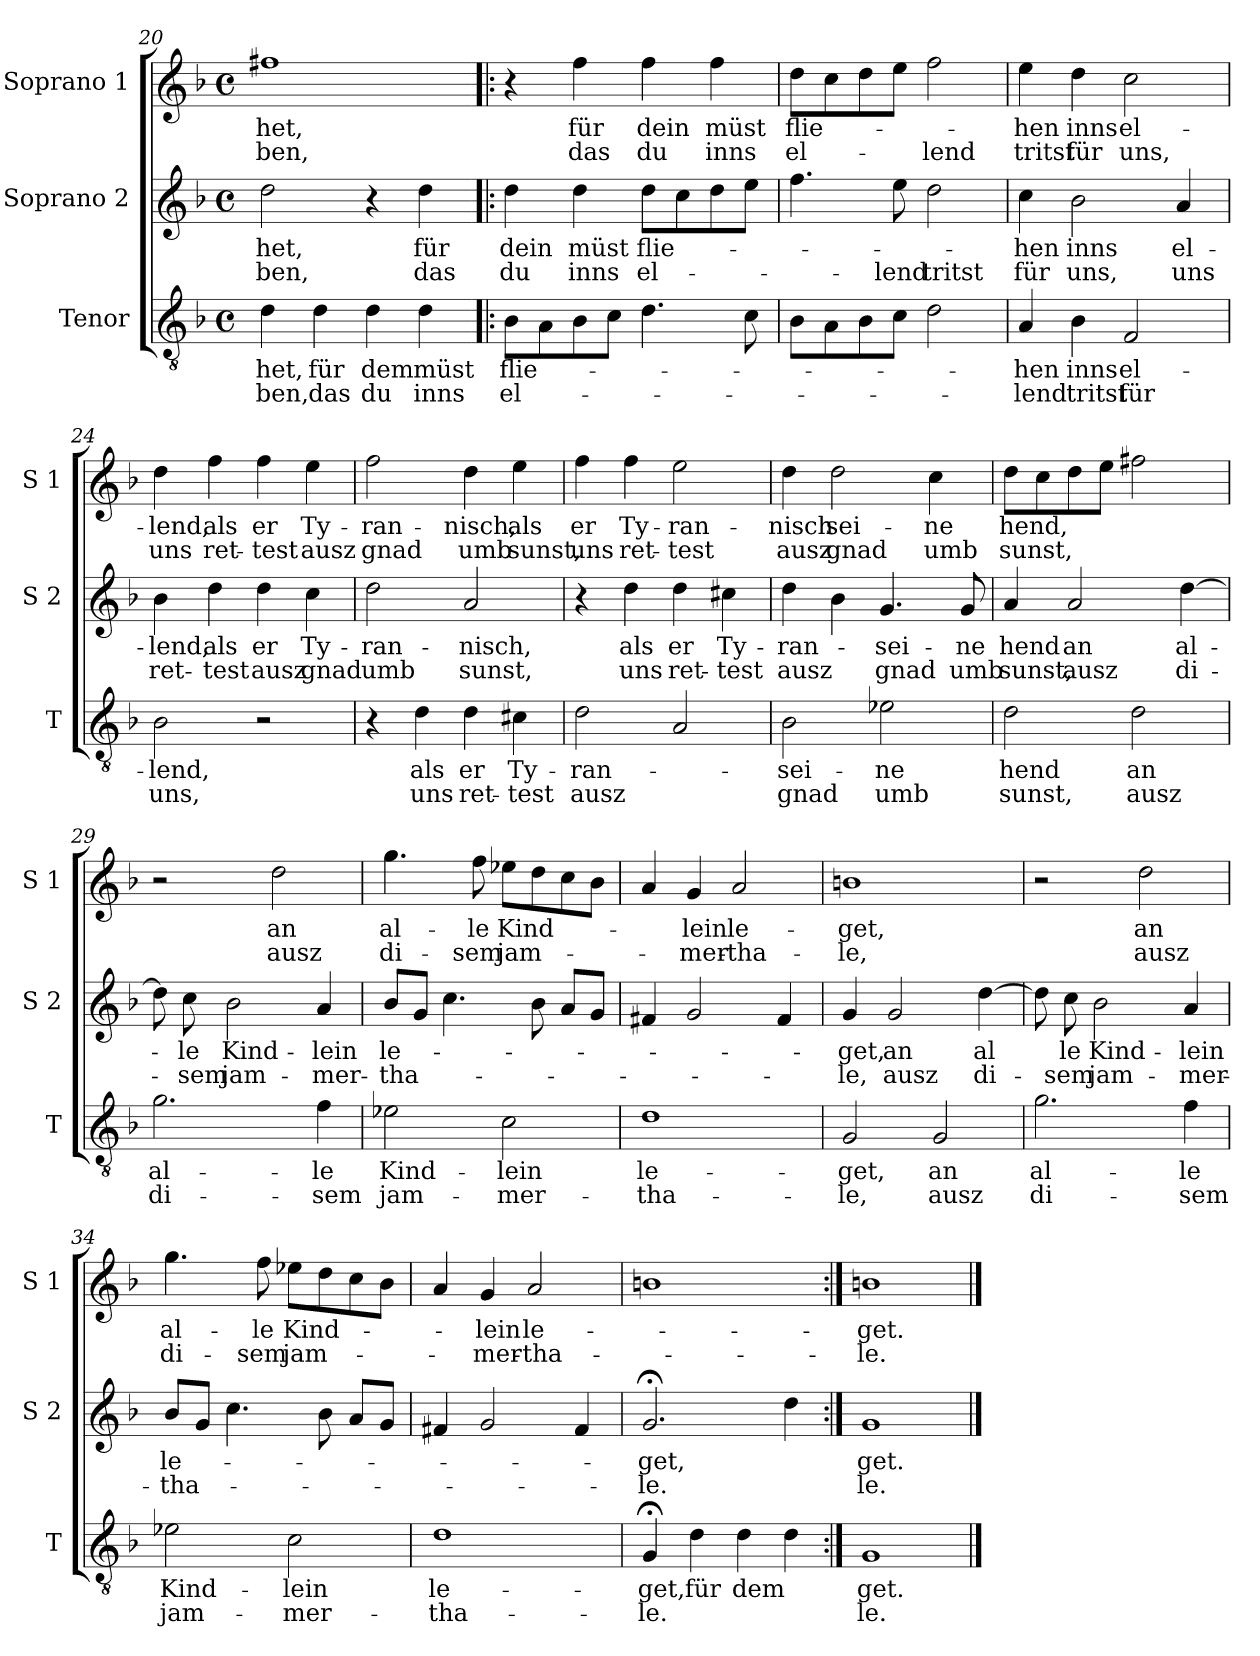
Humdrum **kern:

**kern	**text	**text	**kern	**text	**text	**kern	**text	**text
*part3	*part3	*part3	*part2	*part2	*part2	*part1	*part1	*part1
*staff3	*staff3	*staff3	*staff2	*staff2	*staff2	*staff1	*staff1	*staff1
*I"Tenor	*	*	*I"Soprano 2	*	*	*I"Soprano 1	*	*
*I'T	*	*	*I'S 2	*	*	*I'S 1	*	*
*clefGv2	*	*	*clefG2	*	*	*clefG2	*	*
*k[b-]	*	*	*k[b-]	*	*	*k[b-]	*	*
*F:	*	*	*F:	*	*	*F:	*	*
*M4/4	*	*	*M4/4	*	*	*M4/4	*	*
*met(c)	*	*	*met(c)	*	*	*met(c)	*	*
=20	=20	=20	=20	=20	=20	=20	=20	=20
!	!LO:LY:b	!LO:LY:b	!	!LO:LY:b	!LO:LY:b	!	!LO:LY:b	!LO:LY:b
4d\	-het,	-ben,	2dd\	-het,	-ben,	1ff#X	-het,	-ben,
!	!LO:LY:b	!LO:LY:b	!	!	!	!	!	!
4d\	für	das	.	.	.	.	.	.
!	!LO:LY:b	!LO:LY:b	!	!	!	!	!	!
4d\	dem	du	4r	.	.	.	.	.
!	!LO:LY:b	!LO:LY:b	!	!LO:LY:b	!LO:LY:b	!	!	!
4d\	müst	inns	4dd\	für	das	.	.	.
=21!|:	=21!|:	=21!|:	=21!|:	=21!|:	=21!|:	=21!|:	=21!|:	=21!|:
!	!LO:LY:b	!LO:LY:b	!	!LO:LY:b	!LO:LY:b	!	!	!
8B-\L	flie-	el-	4dd\	dein	du	4r	.	.
8A\	.	.	.	.	.	.	.	.
!	!	!	!	!LO:LY:b	!LO:LY:b	!	!LO:LY:b	!LO:LY:b
8B-\	.	.	4dd\	müst	inns	4ff\	für	das
8c\J	.	.	.	.	.	.	.	.
!	!	!	!	!LO:LY:b	!LO:LY:b	!	!LO:LY:b	!LO:LY:b
4.d\	.	.	8dd\L	flie-	el-	4ff\	dein	du
.	.	.	8cc\	.	.	.	.	.
!	!	!	!	!	!	!	!LO:LY:b	!LO:LY:b
.	.	.	8dd\	.	.	4ff\	müst	inns
8c\	.	.	8ee\J	.	.	.	.	.
=22	=22	=22	=22	=22	=22	=22	=22	=22
!	!	!	!	!	!	!	!LO:LY:b	!LO:LY:b
8B-\L	.	.	4.ff\	.	.	8dd\L	flie-	el-
8A\	.	.	.	.	.	8cc\	.	.
8B-\	.	.	.	.	.	8dd\	.	.
!	!	!	!	!	!LO:LY:b	!	!	!
8c\J	.	.	8ee\	.	-lend	8ee\J	.	.
!	!	!	!	!	!LO:LY:b	!	!	!LO:LY:b
2d\	.	.	2dd\	.	tritst	2ff\	.	-lend
!!LO:LB:g=z
=23	=23	=23	=23	=23	=23	=23	=23	=23
!	!LO:LY:b	!LO:LY:b	!	!LO:LY:b	!LO:LY:b	!	!LO:LY:b	!LO:LY:b
4A/	-hen	-lend	4cc\	-hen	für	4ee\	-hen	tritst
!	!LO:LY:b	!LO:LY:b	!	!LO:LY:b	!LO:LY:b	!	!LO:LY:b	!LO:LY:b
4B-\	inns	tritst	2b-\	inns	uns,	4dd\	inns	für
!	!LO:LY:b	!LO:LY:b	!	!	!	!	!LO:LY:b	!LO:LY:b
2F/	el-	für	.	.	.	2cc\	el-	uns,
!	!	!	!	!LO:LY:b	!LO:LY:b	!	!	!
.	.	.	4a/	el-	uns	.	.	.
=24	=24	=24	=24	=24	=24	=24	=24	=24
!	!LO:LY:b	!LO:LY:b	!	!LO:LY:b	!LO:LY:b	!	!LO:LY:b	!LO:LY:b
2B-\	-lend,	uns,	4b-\	-lend,	ret-	4dd\	-lend,	uns
!	!	!	!	!LO:LY:b	!LO:LY:b	!	!LO:LY:b	!LO:LY:b
.	.	.	4dd\	als	-test	4ff\	als	ret-
!	!	!	!	!LO:LY:b	!LO:LY:b	!	!LO:LY:b	!LO:LY:b
2r	.	.	4dd\	er	ausz	4ff\	er	-test
!	!	!	!	!LO:LY:b	!LO:LY:b	!	!LO:LY:b	!LO:LY:b
.	.	.	4cc\	Ty-	gnad	4ee\	Ty-	ausz
=25	=25	=25	=25	=25	=25	=25	=25	=25
!	!	!	!	!LO:LY:b	!LO:LY:b	!	!LO:LY:b	!LO:LY:b
4r	.	.	2dd\	-ran-	umb	2ff\	-ran-	gnad
!	!LO:LY:b	!LO:LY:b	!	!	!	!	!	!
4d\	als	uns	.	.	.	.	.	.
!	!LO:LY:b	!LO:LY:b	!	!LO:LY:b	!LO:LY:b	!	!LO:LY:b	!LO:LY:b
4d\	er	ret-	2a/	-nisch,	sunst,	4dd\	-nisch,	umb
!	!LO:LY:b	!LO:LY:b	!	!	!	!	!LO:LY:b	!LO:LY:b
4c#X\	Ty-	-test	.	.	.	4ee\	als	sunst,
=26	=26	=26	=26	=26	=26	=26	=26	=26
!	!LO:LY:b	!LO:LY:b	!	!	!	!	!LO:LY:b	!LO:LY:b
2d\	-ran-	ausz	4r	.	.	4ff\	er	uns
!	!	!	!	!LO:LY:b	!LO:LY:b	!	!LO:LY:b	!LO:LY:b
.	.	.	4dd\	als	uns	4ff\	Ty-	ret-
!	!	!	!	!LO:LY:b	!LO:LY:b	!	!LO:LY:b	!LO:LY:b
2A/	.	.	4dd\	er	ret-	2ee\	-ran-	-test
!	!	!	!	!LO:LY:b	!LO:LY:b	!	!	!
.	.	.	4cc#X\	Ty-	-test	.	.	.
=27	=27	=27	=27	=27	=27	=27	=27	=27
!	!LO:LY:b	!LO:LY:b	!	!LO:LY:b	!LO:LY:b	!	!LO:LY:b	!LO:LY:b
2B-\	sei-	gnad	4dd\	-ran-	ausz	4dd\	-nisch	ausz
!	!	!	!	!	!	!	!LO:LY:b	!LO:LY:b
.	.	.	4b-\	.	.	2dd\	sei-	gnad
!	!LO:LY:b	!LO:LY:b	!	!LO:LY:b	!LO:LY:b	!	!	!
2e-X\	-ne	umb	4.g/	sei-	gnad	.	.	.
!	!	!	!	!	!	!	!LO:LY:b	!LO:LY:b
.	.	.	.	.	.	4cc\	-ne	umb
!	!	!	!	!LO:LY:b	!LO:LY:b	!	!	!
.	.	.	8g/	-ne	umb	.	.	.
!!LO:PB:g=z
=28	=28	=28	=28	=28	=28	=28	=28	=28
!	!LO:LY:b	!LO:LY:b	!	!LO:LY:b	!LO:LY:b	!	!LO:LY:b	!LO:LY:b
2d\	hend	sunst,	4a/	hend	sunst,	8dd\L	hend,	sunst,
.	.	.	.	.	.	8cc\	.	.
!	!	!	!	!LO:LY:b	!LO:LY:b	!	!	!
.	.	.	2a/	an	ausz	8dd\	.	.
.	.	.	.	.	.	8ee\J	.	.
!	!LO:LY:b	!LO:LY:b	!	!	!	!	!	!
2d\	an	ausz	.	.	.	2ff#X\	.	.
!	!	!	!	!LO:LY:b	!LO:LY:b	!	!	!
.	.	.	[4dd\	al-	di-	.	.	.
=29	=29	=29	=29	=29	=29	=29	=29	=29
!	!LO:LY:b	!LO:LY:b	!	!	!	!	!	!
2.g\	al-	di-	8dd\]	.	.	2r	.	.
!	!	!	!	!LO:LY:b	!LO:LY:b	!	!	!
.	.	.	8cc\	-le	-sem	.	.	.
!	!	!	!	!LO:LY:b	!LO:LY:b	!	!	!
.	.	.	2b-\	Kind-	jam-	.	.	.
!	!	!	!	!	!	!	!LO:LY:b	!LO:LY:b
.	.	.	.	.	.	2dd\	an	ausz
!	!LO:LY:b	!LO:LY:b	!	!LO:LY:b	!LO:LY:b	!	!	!
4f\	-le	-sem	4a/	-lein	-mer-	.	.	.
=30	=30	=30	=30	=30	=30	=30	=30	=30
!	!LO:LY:b	!LO:LY:b	!	!LO:LY:b	!LO:LY:b	!	!LO:LY:b	!LO:LY:b
2e-X\	Kind-	jam-	8b-/L	le-	-tha-	4.gg\	al-	di-
.	.	.	8g/J	.	.	.	.	.
.	.	.	4.cc\	.	.	.	.	.
!	!	!	!	!	!	!	!LO:LY:b	!LO:LY:b
.	.	.	.	.	.	8ff\	-le	-sem
!	!LO:LY:b	!LO:LY:b	!	!	!	!	!LO:LY:b	!LO:LY:b
2c\	-lein	-mer-	.	.	.	8ee-X\L	Kind-	jam-
.	.	.	8b-\	.	.	8dd\	.	.
.	.	.	8a/L	.	.	8cc\	.	.
.	.	.	8g/J	.	.	8b-\J	.	.
=31	=31	=31	=31	=31	=31	=31	=31	=31
!	!LO:LY:b	!LO:LY:b	!	!	!	!	!	!
1d	le-	-tha-	4f#X/	.	.	4a/	.	.
!	!	!	!	!	!	!	!LO:LY:b	!LO:LY:b
.	.	.	2g/	.	.	4g/	-lein	-mer-
!	!	!	!	!	!	!	!LO:LY:b	!LO:LY:b
.	.	.	.	.	.	2a/	le-	-tha-
.	.	.	4f#/	.	.	.	.	.
=32	=32	=32	=32	=32	=32	=32	=32	=32
!	!LO:LY:b	!LO:LY:b	!	!LO:LY:b	!LO:LY:b	!	!LO:LY:b	!LO:LY:b
2G/	-get,	-le,	4g/	-get,	-le,	1bn	-get,	-le,
!	!	!	!	!LO:LY:b	!LO:LY:b	!	!	!
.	.	.	2g/	an	ausz	.	.	.
!	!LO:LY:b	!LO:LY:b	!	!	!	!	!	!
2G/	an	ausz	.	.	.	.	.	.
!	!	!	!	!LO:LY:b	!LO:LY:b	!	!	!
.	.	.	[4dd\	al	di-	.	.	.
!!LO:LB:g=z
=33	=33	=33	=33	=33	=33	=33	=33	=33
!	!LO:LY:b	!LO:LY:b	!	!	!	!	!	!
2.g\	al-	di-	8dd\]	.	.	2r	.	.
!	!	!	!	!LO:LY:b	!LO:LY:b	!	!	!
.	.	.	8cc\	le	-sem	.	.	.
!	!	!	!	!LO:LY:b	!LO:LY:b	!	!	!
.	.	.	2b-\	Kind-	jam-	.	.	.
!	!	!	!	!	!	!	!LO:LY:b	!LO:LY:b
.	.	.	.	.	.	2dd\	an	ausz
!	!LO:LY:b	!LO:LY:b	!	!LO:LY:b	!LO:LY:b	!	!	!
4f\	-le	-sem	4a/	-lein	-mer-	.	.	.
=34	=34	=34	=34	=34	=34	=34	=34	=34
!	!LO:LY:b	!LO:LY:b	!	!LO:LY:b	!LO:LY:b	!	!LO:LY:b	!LO:LY:b
2e-X\	Kind-	jam-	8b-/L	le-	-tha-	4.gg\	al-	di-
.	.	.	8g/J	.	.	.	.	.
.	.	.	4.cc\	.	.	.	.	.
!	!	!	!	!	!	!	!LO:LY:b	!LO:LY:b
.	.	.	.	.	.	8ff\	-le	-sem
!	!LO:LY:b	!LO:LY:b	!	!	!	!	!LO:LY:b	!LO:LY:b
2c\	-lein	-mer-	.	.	.	8ee-X\L	Kind-	jam-
.	.	.	8b-\	.	.	8dd\	.	.
.	.	.	8a/L	.	.	8cc\	.	.
.	.	.	8g/J	.	.	8b-\J	.	.
=35	=35	=35	=35	=35	=35	=35	=35	=35
!	!LO:LY:b	!LO:LY:b	!	!	!	!	!	!
1d	le-	-tha-	4f#X/	.	.	4a/	.	.
!	!	!	!	!	!	!	!LO:LY:b	!LO:LY:b
.	.	.	2g/	.	.	4g/	-lein	-mer-
!	!	!	!	!	!	!	!LO:LY:b	!LO:LY:b
.	.	.	.	.	.	2a/	le-	-tha-
.	.	.	4f#/	.	.	.	.	.
=36	=36	=36	=36	=36	=36	=36	=36	=36
!	!LO:LY:b	!LO:LY:b	!	!LO:LY:b	!LO:LY:b	!	!	!
4G;</	-get,	-le.	2.g;</	-get,	-le.	1bn	.	.
!	!LO:LY:b	!	!	!	!	!	!	!
4d\	für	.	.	.	.	.	.	.
!	!LO:LY:b	!	!	!	!	!	!	!
4d\	dem	.	.	.	.	.	.	.
4d\	.	.	4dd\	.	.	.	.	.
=37:|!	=37:|!	=37:|!	=37:|!	=37:|!	=37:|!	=37:|!	=37:|!	=37:|!
!	!LO:LY:b	!LO:LY:b	!	!LO:LY:b	!LO:LY:b	!	!LO:LY:b	!LO:LY:b
1G	get.	le.	1g	-get.	le.	1bn	-get.	-le.
==	==	==	==	==	==	==	==	==
*-	*-	*-	*-	*-	*-	*-	*-	*-
